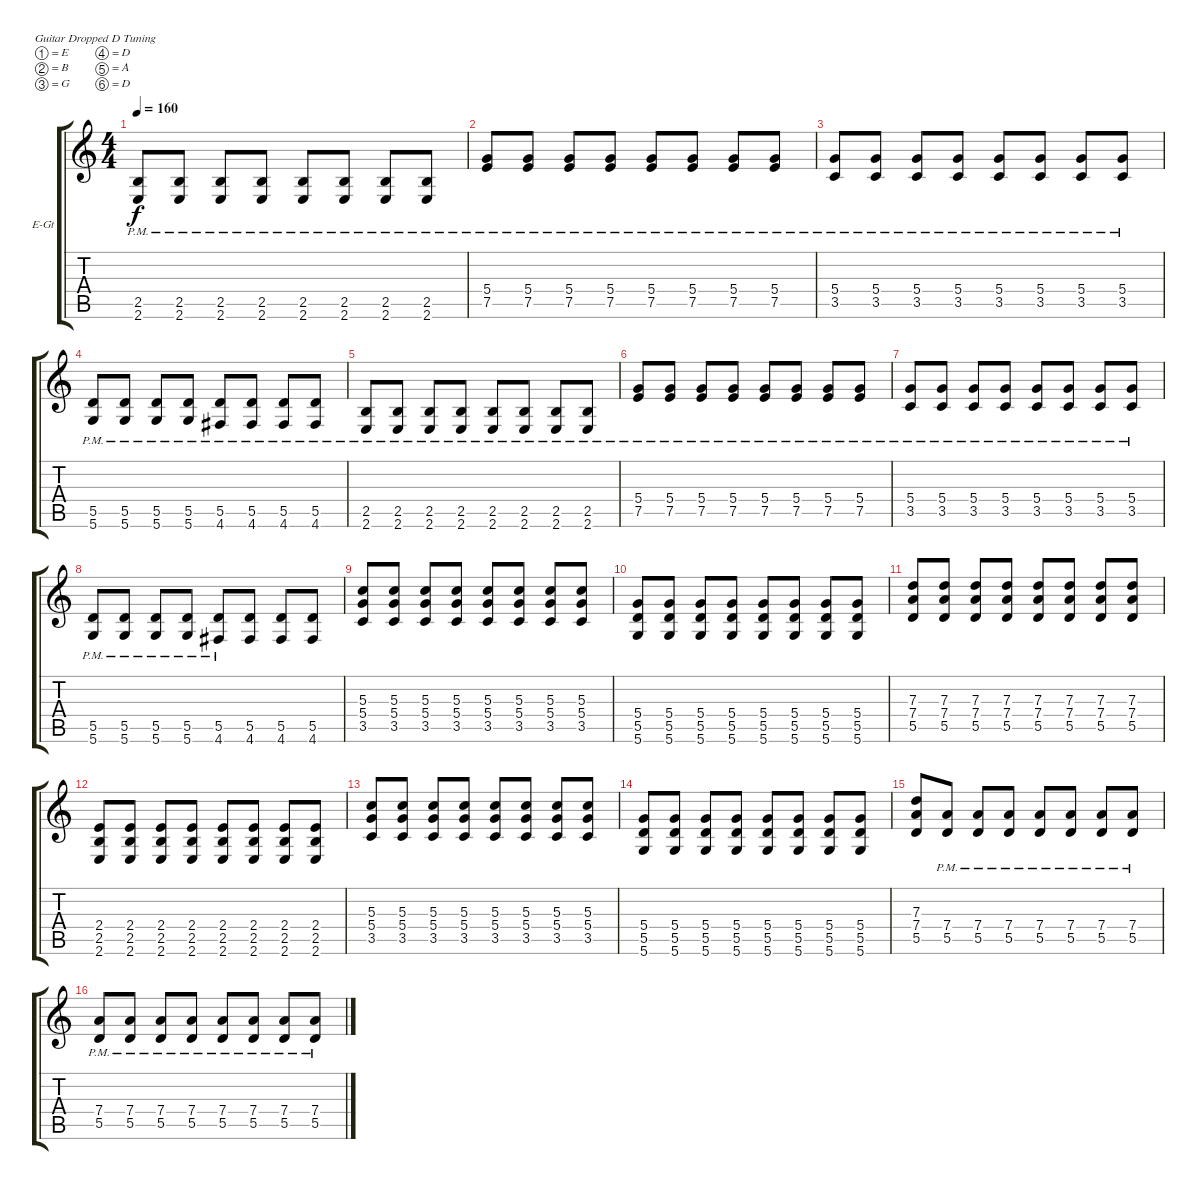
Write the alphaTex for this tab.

\bracketExtendMode groupsimilarinstruments
\firstSystemTrackNameOrientation horizontal
\otherSystemsTrackNameOrientation horizontal
\track ("Neil Westfall / Rhythm Guitar" "E-Gt") {instrument distortionguitar}
\staff {score tabs}
\tuning (E4 B3 G3 D3 A2 D2)
\ts (4 4)
\tempo 160
\clef g2
\ks c
(2.5{pm} 2.6{pm}).8{dy f} (2.5{pm} 2.6{pm}).8 (2.5{pm} 2.6{pm}).8 (2.5{pm} 2.6{pm}).8 (2.5{pm} 2.6{pm}).8 (2.5{pm} 2.6{pm}).8 (2.5{pm} 2.6{pm}).8 (2.5{pm} 2.6{pm}).8 |
(5.4{pm} 7.5{pm}).8 (5.4{pm} 7.5{pm}).8 (5.4{pm} 7.5{pm}).8 (5.4{pm} 7.5{pm}).8 (5.4{pm} 7.5{pm}).8 (5.4{pm} 7.5{pm}).8 (5.4{pm} 7.5{pm}).8 (5.4{pm} 7.5{pm}).8 |
(5.4{pm} 3.5{pm}).8 (5.4{pm} 3.5{pm}).8 (5.4{pm} 3.5{pm}).8 (5.4{pm} 3.5{pm}).8 (5.4{pm} 3.5{pm}).8 (5.4{pm} 3.5{pm}).8 (5.4{pm} 3.5{pm}).8 (5.4{pm} 3.5{pm}).8 |
(5.5{pm} 5.6{pm}).8 (5.5{pm} 5.6{pm}).8 (5.5{pm} 5.6{pm}).8 (5.5{pm} 5.6{pm}).8 (5.5{pm} 4.6{pm}).8 (5.5{pm} 4.6{pm}).8 (5.5{pm} 4.6{pm}).8 (5.5{pm} 4.6{pm}).8 |
(2.5{pm} 2.6{pm}).8 (2.5{pm} 2.6{pm}).8 (2.5{pm} 2.6{pm}).8 (2.5{pm} 2.6{pm}).8 (2.5{pm} 2.6{pm}).8 (2.5{pm} 2.6{pm}).8 (2.5{pm} 2.6{pm}).8 (2.5{pm} 2.6{pm}).8 |
(5.4{pm} 7.5{pm}).8 (5.4{pm} 7.5{pm}).8 (5.4{pm} 7.5{pm}).8 (5.4{pm} 7.5{pm}).8 (5.4{pm} 7.5{pm}).8 (5.4{pm} 7.5{pm}).8 (5.4{pm} 7.5{pm}).8 (5.4{pm} 7.5{pm}).8 |
(5.4{pm} 3.5{pm}).8 (5.4{pm} 3.5{pm}).8 (5.4{pm} 3.5{pm}).8 (5.4{pm} 3.5{pm}).8 (5.4{pm} 3.5{pm}).8 (5.4{pm} 3.5{pm}).8 (5.4{pm} 3.5{pm}).8 (5.4{pm} 3.5{pm}).8 |
(5.5{pm} 5.6{pm}).8 (5.5{pm} 5.6{pm}).8 (5.5{pm} 5.6{pm}).8 (5.5{pm} 5.6{pm}).8 (5.5{pm} 4.6{pm}).8 (5.5 4.6).8 (5.5 4.6).8 (5.5 4.6).8 |
(5.3 5.4 3.5).8 (5.3 5.4 3.5).8 (5.3 5.4 3.5).8 (5.3 5.4 3.5).8 (5.3 5.4 3.5).8 (5.3 5.4 3.5).8 (5.3 5.4 3.5).8 (5.3 5.4 3.5).8 |
(5.4 5.5 5.6).8 (5.4 5.5 5.6).8 (5.4 5.5 5.6).8 (5.4 5.5 5.6).8 (5.4 5.5 5.6).8 (5.4 5.5 5.6).8 (5.4 5.5 5.6).8 (5.4 5.5 5.6).8 |
(7.3 7.4 5.5).8 (7.3 7.4 5.5).8 (7.3 7.4 5.5).8 (7.3 7.4 5.5).8 (7.3 7.4 5.5).8 (7.3 7.4 5.5).8 (7.3 7.4 5.5).8 (7.3 7.4 5.5).8 |
(2.4 2.5 2.6).8 (2.4 2.5 2.6).8 (2.4 2.5 2.6).8 (2.4 2.5 2.6).8 (2.4 2.5 2.6).8 (2.4 2.5 2.6).8 (2.4 2.5 2.6).8 (2.4 2.5 2.6).8 |
(5.3 5.4 3.5).8 (5.3 5.4 3.5).8 (5.3 5.4 3.5).8 (5.3 5.4 3.5).8 (5.3 5.4 3.5).8 (5.3 5.4 3.5).8 (5.3 5.4 3.5).8 (5.3 5.4 3.5).8 |
(5.4 5.5 5.6).8 (5.4 5.5 5.6).8 (5.4 5.5 5.6).8 (5.4 5.5 5.6).8 (5.4 5.5 5.6).8 (5.4 5.5 5.6).8 (5.4 5.5 5.6).8 (5.4 5.5 5.6).8 |
(7.3 7.4 5.5).8 (7.4{pm} 5.5{pm}).8 (7.4{pm} 5.5{pm}).8 (7.4{pm} 5.5{pm}).8 (7.4{pm} 5.5{pm}).8 (7.4{pm} 5.5{pm}).8 (7.4{pm} 5.5{pm}).8 (7.4{pm} 5.5{pm}).8 |
(7.4{pm} 5.5{pm}).8 (7.4{pm} 5.5{pm}).8 (7.4{pm} 5.5{pm}).8 (7.4{pm} 5.5{pm}).8 (7.4{pm} 5.5{pm}).8 (7.4{pm} 5.5{pm}).8 (7.4{pm} 5.5{pm}).8 (7.4{pm} 5.5{pm}).8
